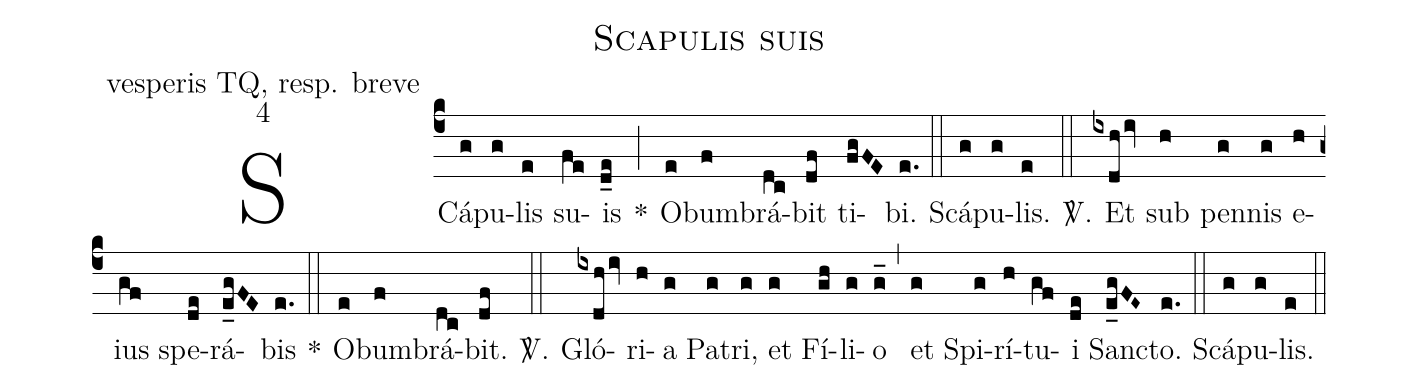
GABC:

name: Scapulis suis;
office-part: vesperis TQ, resp. breve;
mode: 4;
%%
(c4)
SCá(g)pu(g)lis(e) su(fe)is(d_e) *(;)
Ob(e)um(f)brá(dc)bit(df) ti(fgFE)bi.(e.) (::)
Scá(g)pu(g)lis.(e) <sp>V/</sp>.(::)
Et(ixdh/iv) sub(h) pen(g)nis(g) e(h)ius(gf) spe(de)rá(e_gFE)bis(e.) *(::)
Ob(e)um(f)brá(dc)bit.(df) <sp>V/</sp>.(::)
Gló(ixdh/iv)ri(h)a(g) Pa(g)tri,(g) et(g) Fí(gh)li(g)o(g_) (,)
et(g) Spi(g)rí(h)tu(gf)i(de) San(e_gFE~)cto.(e.) (::)
Scá(g)pu(g)lis.(e) (::)
